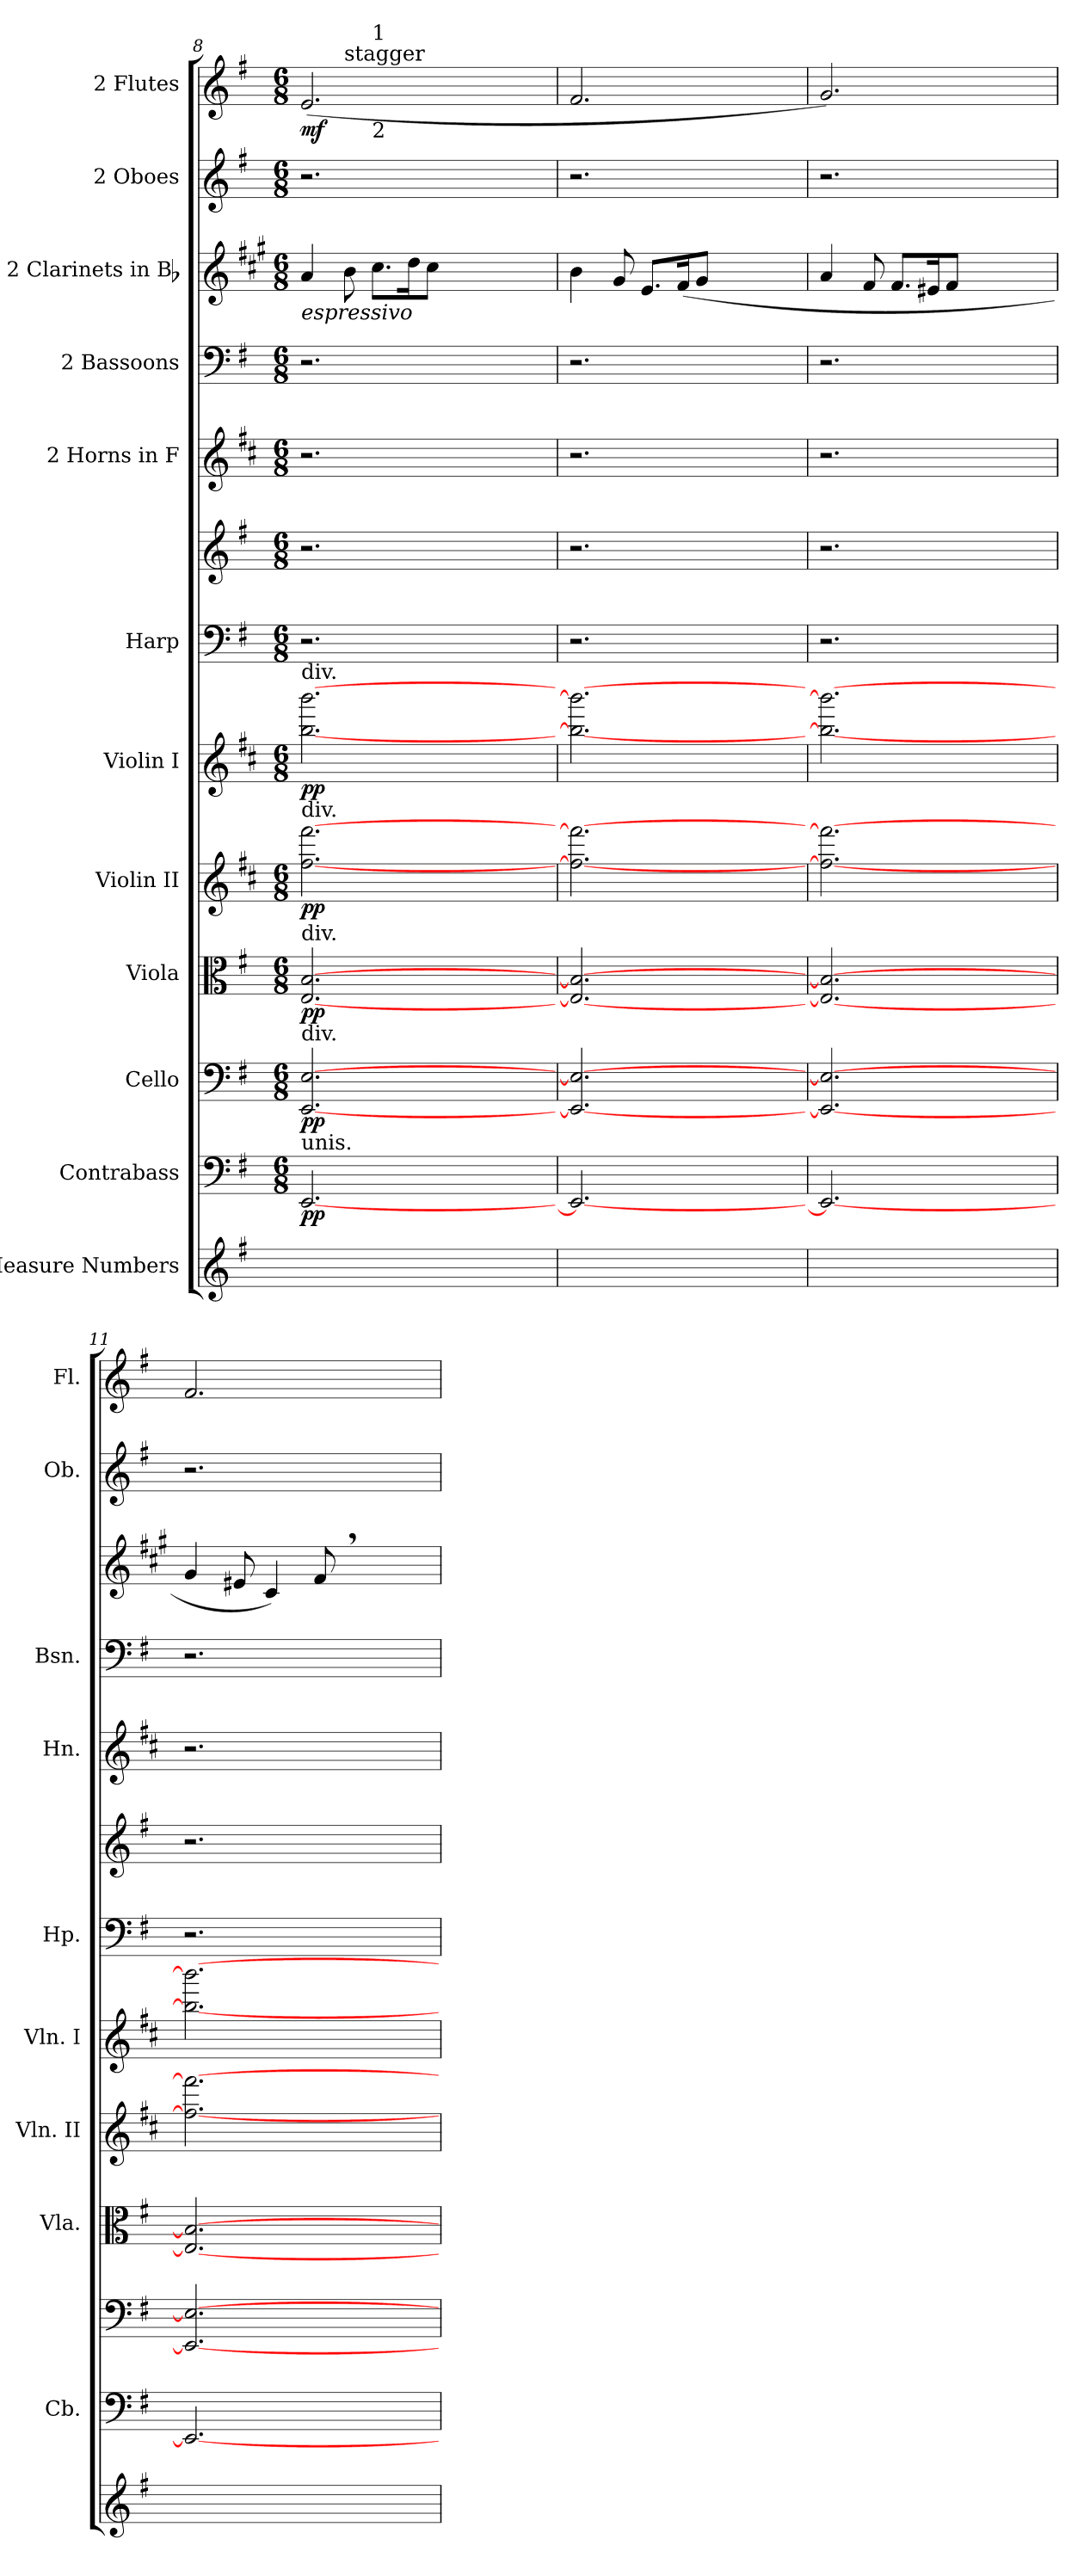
**kern	**kern	**dynam	**kern	**dynam	**kern	**dynam	**kern	**dynam	**kern	**dynam	**kern	**kern	**kern	**kern	**kern	**kern	**kern	**dynam
*part12	*part11	*part11	*part10	*part10	*part9	*part9	*part8	*part8	*part7	*part7	*part6	*part6	*part5	*part4	*part3	*part2	*part1	*part1
*staff13	*staff12	*staff12	*staff11	*staff11	*staff10	*staff10	*staff9	*staff9	*staff8	*staff8	*staff7	*staff6	*staff5	*staff4	*staff3	*staff2	*staff1	*staff1
*I"Measure Numbers	*I"Contrabass	*	*I"Cello	*	*I"Viola	*	*I"Violin II	*	*I"Violin I	*	*I"Harp	*	*I"2 Horns in F	*I"2 Bassoons	*I"2 Clarinets  in Bb	*I"2 Oboes	*I"2 Flutes	*
*	*I'Cb.	*	*	*	*I'Vla.	*	*I'Vln. II	*	*I'Vln. I	*	*I'Hp.	*	*I'Hn.	*I'Bsn.	*	*I'Ob.	*I'Fl.	*
*clefG2	*clefF4	*	*clefF4	*	*clefC3	*	*clefG2	*	*clefG2	*	*clefF4	*clefG2	*clefG2	*clefF4	*clefG2	*clefG2	*clefG2	*
*	*	*	*	*	*	*	*ITrd4c7	*	*ITrd4c7	*	*	*	*ITrd4c7	*	*ITrd1c2	*	*	*
*k[f#]	*k[f#]	*	*k[f#]	*	*k[f#]	*	*k[f#]	*	*k[f#]	*	*k[f#]	*k[f#]	*k[f#]	*k[f#]	*k[f#]	*k[f#]	*k[f#]	*
*e:	*e:	*	*e:	*	*e:	*	*e:	*	*e:	*	*e:	*e:	*e:	*e:	*e:	*e:	*e:	*
*	*M6/8	*	*M6/8	*	*M6/8	*	*M6/8	*	*M6/8	*	*M6/8	*M6/8	*M6/8	*M6/8	*M6/8	*M6/8	*M6/8	*
=8	=8	=8	=8	=8	=8	=8	=8	=8	=8	=8	=8	=8	=8	=8	=8	=8	=8	=8
!	!	!	!	!	!	!	!	!	!	!	!	!	!	!	!LO:TX:b:i:t=espressivo	!	!	!
!	!	!	!	!	!	!	!	!	!LO:TX:a:t=div.	!	!	!	!	!	!	!	!	!
!	!	!	!	!	!	!	!LO:TX:a:t=div.	!	!	!	!	!	!	!	!	!	!	!
!	!	!	!	!	!LO:TX:a:t=div.	!	!	!	!	!	!	!	!	!	!	!	!	!
!	!	!	!LO:TX:a:t=div.	!	!	!	!	!	!	!	!	!	!	!	!	!	!	!
!	!LO:TX:a:t=unis.	!	!	!	!	!	!	!	!	!	!	!	!	!	!	!	!	!
!	!	!LO:DY:b	!	!LO:DY:b	!	!LO:DY:b	!	!LO:DY:b	!	!LO:DY:b	!	!	!	!	!	!	!	!LO:DY:b
*	*	*	*	*	*	*	*	*	*	*	*	*	*	*	*	*	*^	*
*	*	*	*	*	*	*	*	*	*	*	*	*	*	*	*	*	*	*^	*
1ryy	[2.EE/	pp	[2.EE/ [>2.E/	pp	[<2.E/ [2.B/	pp	[<2.b\ [2.bb\	pp	[<2.ee\ [2.eee\	pp	2.r	2.r	2.r	2.r	4g/	2.r	(<2.e/	4ryy	4.ryy	mf
!	!	!	!	!	!	!	!	!	!	!	!	!	!	!	!	!	!	!LO:TX:a:t=stagger	!	!
.	.	.	.	.	.	.	.	.	.	.	.	.	.	.	8a\	.	.	2.ryy	.	.
!	!	!	!	!	!	!	!	!	!	!	!	!	!	!	!	!	!	!	!LO:TX:a:t=1	!
!	!	!	!	!	!	!	!	!	!	!	!	!	!	!	!	!	!	!	!LO:TX:b:t=2	!
.	.	.	.	.	.	.	.	.	.	.	.	.	.	.	8.b\L	.	.	.	2ryy	.
.	.	.	.	.	.	.	.	.	.	.	.	.	.	.	16cc\k	.	.	.	.	.
.	.	.	.	.	.	.	.	.	.	.	.	.	.	.	8b\J	.	.	.	.	.
.	4ryy	.	4ryy	.	4ryy	.	4ryy	.	4ryy	.	4ryy	4ryy	4ryy	4ryy	4ryy	4ryy	4ryy	.	.	.
.	.	.	.	.	.	.	.	.	.	.	.	.	.	.	.	.	.	.	8ryy	.
*	*	*	*	*	*	*	*	*	*	*	*	*	*	*	*	*	*v	*v	*v	*
=9	=9	=9	=9	=9	=9	=9	=9	=9	=9	=9	=9	=9	=9	=9	=9	=9	=9	=9
1ryy	2.EE/_	.	2.EE/_ 2.E/_	.	2.E/_ 2.B/_	.	2.b\_ 2.bb\_	.	2.ee\_ 2.eee\_	.	2.r	2.r	2.r	2.r	4a\	2.r	2.f#/	.
.	.	.	.	.	.	.	.	.	.	.	.	.	.	.	8f#/	.	.	.
.	.	.	.	.	.	.	.	.	.	.	.	.	.	.	8.d/L	.	.	.
.	.	.	.	.	.	.	.	.	.	.	.	.	.	.	(<16e/k	.	.	.
.	.	.	.	.	.	.	.	.	.	.	.	.	.	.	8f#/J	.	.	.
.	4ryy	.	4ryy	.	4ryy	.	4ryy	.	4ryy	.	4ryy	4ryy	4ryy	4ryy	4ryy	4ryy	4ryy	.
=10	=10	=10	=10	=10	=10	=10	=10	=10	=10	=10	=10	=10	=10	=10	=10	=10	=10	=10
1ryy	2.EE/_	.	2.EE/_ 2.E/_	.	2.E/_ 2.B/_	.	2.b\_ 2.bb\_	.	2.ee\_ 2.eee\_	.	2.r	2.r	2.r	2.r	4g/	2.r	2.g/)	.
.	.	.	.	.	.	.	.	.	.	.	.	.	.	.	8e/	.	.	.
.	.	.	.	.	.	.	.	.	.	.	.	.	.	.	8.e/L	.	.	.
.	.	.	.	.	.	.	.	.	.	.	.	.	.	.	16d#X/k	.	.	.
.	.	.	.	.	.	.	.	.	.	.	.	.	.	.	8e/J	.	.	.
.	4ryy	.	4ryy	.	4ryy	.	4ryy	.	4ryy	.	4ryy	4ryy	4ryy	4ryy	4ryy	4ryy	4ryy	.
=11	=11	=11	=11	=11	=11	=11	=11	=11	=11	=11	=11	=11	=11	=11	=11	=11	=11	=11
1ryy	2.EE/_	.	2.EE/_ 2.E/_	.	2.E/_ 2.B/_	.	2.b\_ 2.bb\_	.	2.ee\_ 2.eee\_	.	2.r	2.r	2.r	2.r	4f#/	2.r	2.f#/	.
.	.	.	.	.	.	.	.	.	.	.	.	.	.	.	8d#X/	.	.	.
.	.	.	.	.	.	.	.	.	.	.	.	.	.	.	4B,>/)	.	.	.
.	.	.	.	.	.	.	.	.	.	.	.	.	.	.	8e/	.	.	.
.	4ryy	.	4ryy	.	4ryy	.	4ryy	.	4ryy	.	4ryy	4ryy	4ryy	4ryy	4ryy	4ryy	4ryy	.
=	=	=	=	=	=	=	=	=	=	=	=	=	=	=	=	=	=	=
*-	*-	*-	*-	*-	*-	*-	*-	*-	*-	*-	*-	*-	*-	*-	*-	*-	*-	*-
